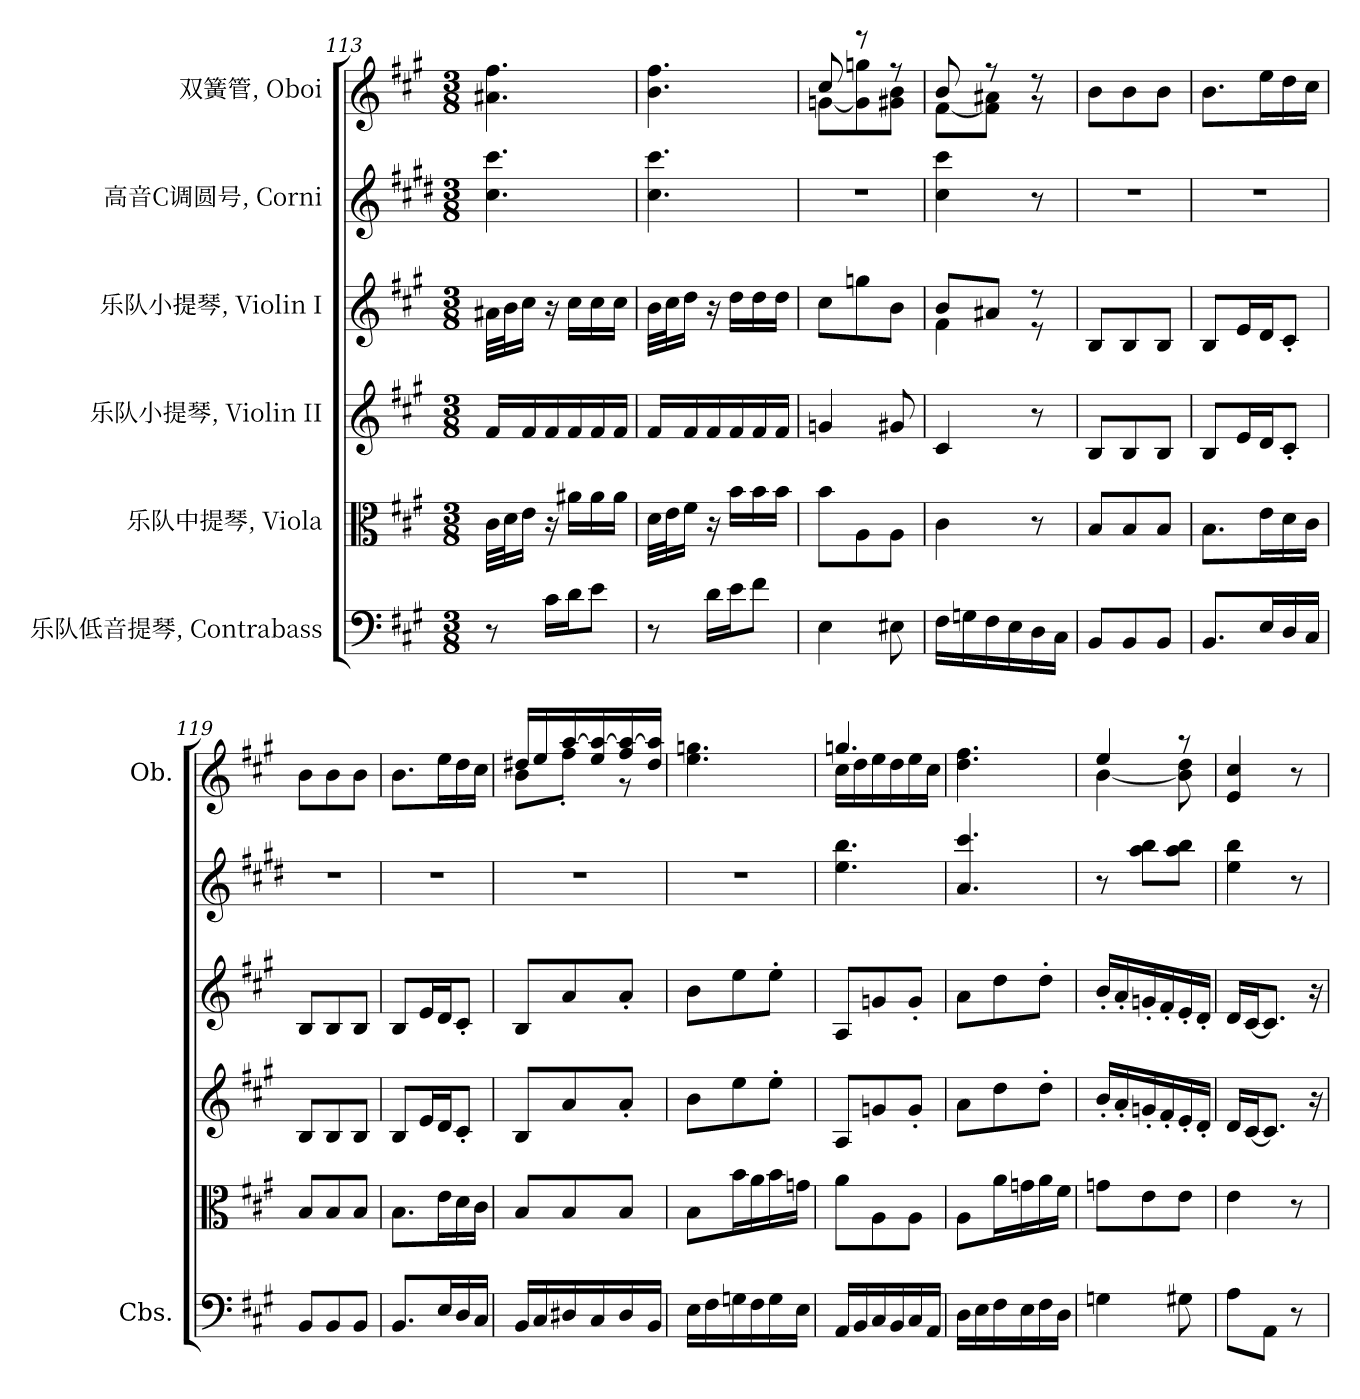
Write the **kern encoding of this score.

**kern	**kern	**kern	**kern	**kern	**kern
*part6	*part5	*part4	*part3	*part2	*part1
*staff6	*staff5	*staff4	*staff3	*staff2	*staff1
*I"乐队低音提琴, Contrabass	*I"乐队中提琴, Viola	*I"乐队小提琴, Violin II	*I"乐队小提琴, Violin I	*I"高音C调圆号, Corni	*I"双簧管, Oboi
*I'Cbs.	*	*	*	*	*I'Ob.
*clefF4	*clefC3	*clefG2	*clefG2	*clefG2	*clefG2
*ITrd7c12	*	*	*	*ITrd4c7	*
*k[f#c#g#]	*k[f#c#g#]	*k[f#c#g#]	*k[f#c#g#]	*k[f#c#g#]	*k[f#c#g#]
*M3/8	*M3/8	*M3/8	*M3/8	*M3/8	*M3/8
=113	=113	=113	=113	=113	=113
8r	32c#\LLL	16f#/LL	32a#X\LLL	4.f#\ 4.ff#\	4.a#X\ 4.ff#\
.	32d\J	.	32b\J	.	.
.	16e\JJ	16f#/	16cc#\JJ	.	.
16C#\LL	16r	16f#/	16r	.	.
16D\J	16a#X\LL	16f#/	16cc#\LL	.	.
8E\J	16a#\	16f#/	16cc#\	.	.
.	16a#\JJ	16f#/JJ	16cc#\JJ	.	.
=114	=114	=114	=114	=114	=114
8r	32d\LLL	16f#/LL	32b\LLL	4.f#\ 4.ff#\	4.b\ 4.ff#\
.	32e\J	.	32cc#\J	.	.
.	16f#\JJ	16f#/	16dd\JJ	.	.
16D\LL	16r	16f#/	16r	.	.
16E\J	16b\LL	16f#/	16dd\LL	.	.
8F#\J	16b\	16f#/	16dd\	.	.
.	16b\JJ	16f#/JJ	16dd\JJ	.	.
!!LO:LB:g=z
=115	=115	=115	=115	=115	=115
*	*	*	*	*	*^
4EE\	8b\L	4gn/	8cc#\L	4.r	8cc#/	[8gn\L
.	8A\	.	8ggn\	.	8r	8g\] 8ggn\
8EE#X\	8A\J	8g#X/	8b\J	.	8r	8g#X\ 8b\J
=116	=116	=116	=116	=116	=116	=116
*	*	*	*^	*	*	*
16FF#\LL	4c#\	4c#/	8b/L	4f#\	4f#\ 4ff#\	8b/	[8f#\L
16GGn\	.	.	.	.	.	.	.
16FF#\	.	.	8a#X/J	.	.	8r	8f#\] 8a#X\J
16EE\	.	.	.	.	.	.	.
16DD\	8r	8r	8r	8r	8r	8r	8r
16CC#\JJ	.	.	.	.	.	.	.
*	*	*	*v	*v	*	*v	*v
=117	=117	=117	=117	=117	=117
8BBB/L	8B/L	8B/L	8B/L	4.r	8b\L
8BBB/	8B/	8B/	8B/	.	8b\
8BBB/J	8B/J	8B/J	8B/J	.	8b\J
=118	=118	=118	=118	=118	=118
8.BBB/L	8.B\L	8B/L	8B/L	4.r	8.b\L
.	.	16e/L	16e/L	.	.
16EE/L	16e\L	16d/J	16d/J	.	16ee\L
16DD/	16d\	8c#'/J	8c#'/J	.	16dd\
16CC#/JJ	16c#\JJ	.	.	.	16cc#\JJ
=119	=119	=119	=119	=119	=119
8BBB/L	8B/L	8B/L	8B/L	4.r	8b\L
8BBB/	8B/	8B/	8B/	.	8b\
8BBB/J	8B/J	8B/J	8B/J	.	8b\J
=120	=120	=120	=120	=120	=120
8.BBB/L	8.B\L	8B/L	8B/L	4.r	8.b\L
.	.	16e/L	16e/L	.	.
16EE/L	16e\L	16d/J	16d/J	.	16ee\L
16DD/	16d\	8c#'/J	8c#'/J	.	16dd\
16CC#/JJ	16c#\JJ	.	.	.	16cc#\JJ
!!LO:PB:g=z
=121	=121	=121	=121	=121	=121
*	*	*	*	*	*^
16BBB/LL	8B/L	8B/L	8B/L	4.r	16dd#X/LL	8b\L
16CC#/	.	.	.	.	16ee/	.
16DD#X/	8B/	8a/	8a/	.	[16aa/	8ff#'\J
16CC#/	.	.	.	.	16ee/ 16aa/_	.
16DD#/	8B/J	8a'/J	8a'/J	.	16ff#/ 16aa/_	8r
16BBB/JJ	.	.	.	.	16dd#/ 16aa/]JJ	.
*	*	*	*	*	*v	*v
=122	=122	=122	=122	=122	=122
16EE\LL	8B\L	8b\L	8b\L	4.r	4.ee\ 4.ggn\
16FF#\	.	.	.	.	.
16GGn\	16b\L	8ee\	8ee\	.	.
16FF#\	16a\	.	.	.	.
16GG\	16b\	8ee'\J	8ee'\J	.	.
16EE\JJ	16gn\JJ	.	.	.	.
=123	=123	=123	=123	=123	=123
*	*	*	*	*	*^
16AAA/LL	8a\L	8A/L	8A/L	4.a\ 4.ee\	4.ggn/	16cc#\LL
16BBB/	.	.	.	.	.	16dd\
16CC#/	8A\	8gn/	8gn/	.	.	16ee\
16BBB/	.	.	.	.	.	16dd\
16CC#/	8A\J	8g'/J	8g'/J	.	.	16ee\
16AAA/JJ	.	.	.	.	.	16cc#\JJ
*	*	*	*	*	*v	*v
=124	=124	=124	=124	=124	=124
16DD\LL	8A\L	8a\L	8a\L	4.d/ 4.ff#/	4.dd\ 4.ff#\
16EE\	.	.	.	.	.
16FF#\	16a\L	8dd\	8dd\	.	.
16EE\	16gn\	.	.	.	.
16FF#\	16a\	8dd'\J	8dd'\J	.	.
16DD\JJ	16f#\JJ	.	.	.	.
=125	=125	=125	=125	=125	=125
*	*	*	*	*	*^
4GGn\	8gn\L	16b'/LL	16b'/LL	8r	4ee/	[4b\
.	.	16a'/	16a'/	.	.	.
.	8e\	16gn'/	16gn'/	8dd\ 8ee\L	.	.
.	.	16f#'/	16f#'/	.	.	.
8GG#X\	8e\J	16e'/	16e'/	8dd\ 8ee\J	8r	8b\] 8dd\
.	.	16d'/JJ	16d'/JJ	.	.	.
*	*	*	*	*	*v	*v
!!LO:LB:g=z
=126	=126	=126	=126	=126	=126
8AA\L	4e\	16d/LL	16d/LL	4a\ 4ee\	4e/ 4cc#/
.	.	[16c#/J	[16c#/J	.	.
8AAA\J	.	8.c#/J]	8.c#/J]	.	.
8r	8r	.	.	8r	8r
.	.	16r	16r	.	.
=	=	=	=	=	=
*-	*-	*-	*-	*-	*-
